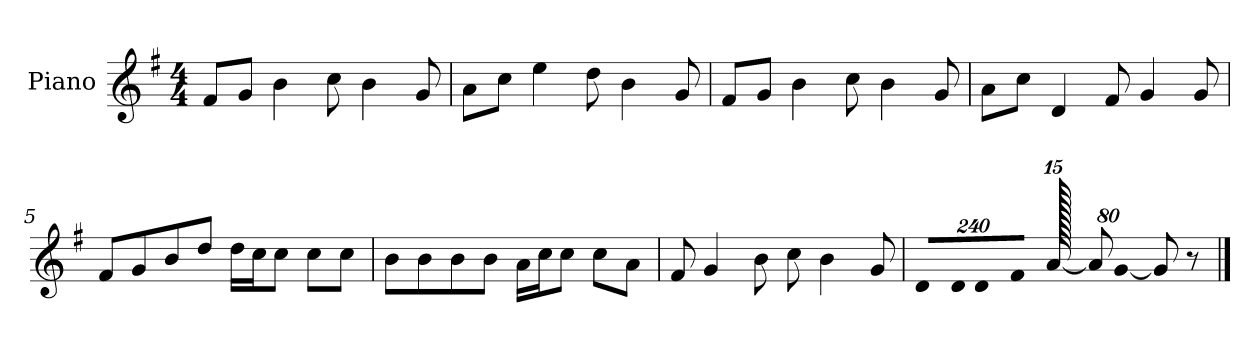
**kern
*part1
*staff1
*I"Piano
*I'P-no
*clefG2
*k[f#]
*M4/4
*MM90
=1
8f#/L
8g/J
4b\
8cc\
4b\
8g/
=2
8a\L
8cc\J
4ee\
8dd\
4b\
8g/
=3
8f#/L
8g/J
4b\
8cc\
4b\
8g/
=4
8a\L
8cc\J
4d/
8f#/
4g/
8g/
=5
8f#/L
8g/
8b/
8dd/J
16dd\LL
16cc\J
8cc\J
8cc\L
8cc\J
!!LO:LB:g=z
=6
8b\L
8b\
8b\
8b\J
16a\LL
16cc\J
8cc\J
8cc\L
8a\J
=7
8f#/
4g/
8b\
8cc\
4b\
8g/
=8
*Xbrackettup
!LO:N:vis=8
960%137d/L
!LO:N:vis=16
1920%137d/K
!LO:N:vis=8
960%137d/
!LO:N:vis=8
960%137f#/J
[1920a/
640%53a/]
[6g/
8g/]
8r
==
*-
